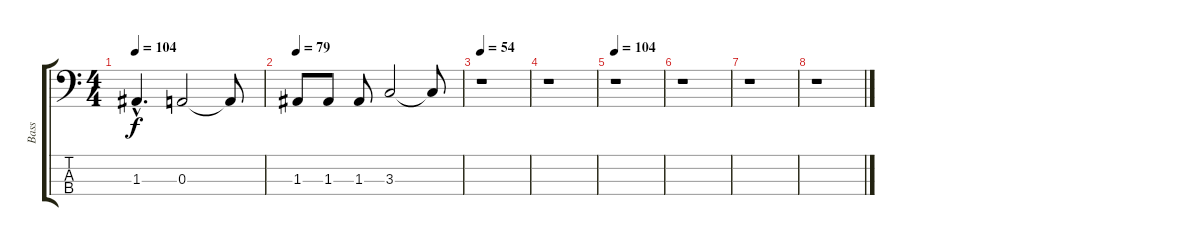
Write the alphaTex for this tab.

\track ("Bass" "Bass") {instrument electricbassfinger}
\staff {score tabs}
\tuning (G2 D2 A1 E1) {hide}
\ts (4 4)
\tempo 104
\clef f4
\ks c
1.3{hac}.4{d dy f} 0.3.2 0.3{t}.8 |
\tempo 79
1.3.8 1.3.8 1.3.8 3.3.2 3.3{t}.8 |
\tempo 54
r.1 |
r.1 |
\tempo 104
r.1 |
r.1 |
r.1 |
r.1
